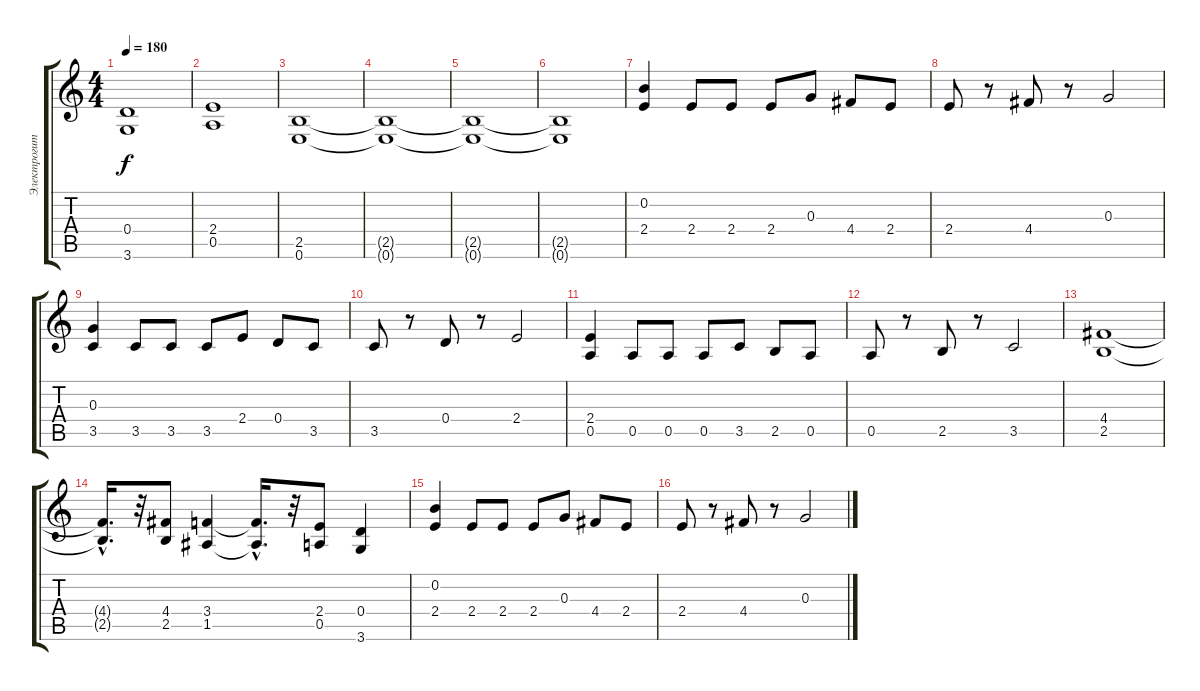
\track ("Электрогитара" "Электрогит") {instrument distortionguitar}
\staff {score tabs}
\tuning (E4 B3 G3 D3 A2 E2) {hide}
\ts (4 4)
\tempo 180
\clef g2
\ks c
(0.4 3.6).1{dy f} |
(2.4 0.5).1 |
(2.5 0.6).1 |
(2.5{t} 0.6{t}).1 |
(2.5{t} 0.6{t}).1 |
(2.5{t} 0.6{t}).1 |
(0.2 2.4).4 2.4.8 2.4.8 2.4.8 0.3.8 4.4.8 2.4.8 |
2.4.8 r.8 4.4.8 r.8 0.3.2 |
(0.3 3.5).4 3.5.8 3.5.8 3.5.8 2.4.8 0.4.8 3.5.8 |
3.5.8 r.8 0.4.8 r.8 2.4.2 |
(2.4 0.5).4 0.5.8 0.5.8 0.5.8 3.5.8 2.5.8 0.5.8 |
0.5.8 r.8 2.5.8 r.8 3.5.2 |
(4.4 2.5).1 |
(4.4{hac t} 2.5{hac t}).16{d} r.32 (4.4 2.5).8 (3.4 1.5).4 (3.4{hac t} 1.5{hac t}).16{d} r.32 (2.4 0.5).8 (0.4 3.6).4 |
(0.2 2.4).4 2.4.8 2.4.8 2.4.8 0.3.8 4.4.8 2.4.8 |
2.4.8 r.8 4.4.8 r.8 0.3.2
